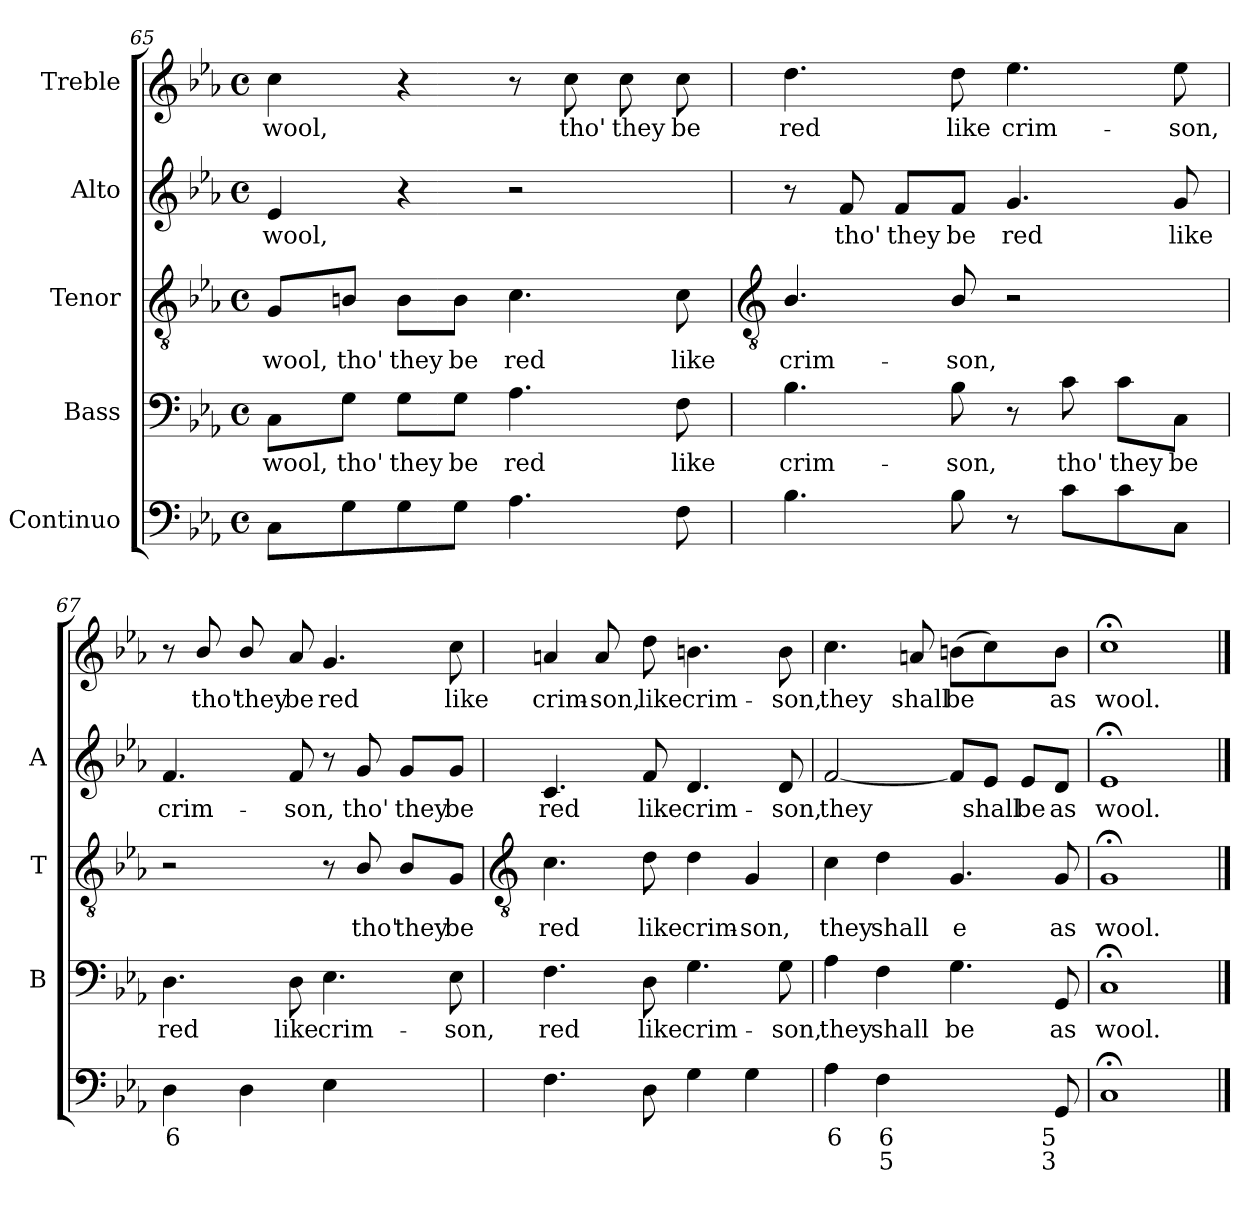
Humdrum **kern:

**kern	**text	**text	**kern	**text	**kern	**text	**kern	**text	**kern	**text
*part5	*part5	*part5	*part4	*part4	*part3	*part3	*part2	*part2	*part1	*part1
*staff5	*staff5	*staff5	*staff4	*staff4	*staff3	*staff3	*staff2	*staff2	*staff1	*staff1
*I"Continuo	*	*	*I"Bass	*	*I"Tenor	*	*I"Alto	*	*I"Treble	*
*	*	*	*I'B	*	*I'T	*	*I'A	*	*	*
*clefF4	*	*	*clefF4	*	*clefGv2	*	*clefG2	*	*clefG2	*
*k[b-e-a-]	*	*	*k[b-e-a-]	*	*k[b-e-a-]	*	*k[b-e-a-]	*	*k[b-e-a-]	*
*E-:	*	*	*E-:	*	*E-:	*	*E-:	*	*E-:	*
*M4/4	*	*	*M4/4	*	*M4/4	*	*M4/4	*	*M4/4	*
*met(c)	*	*	*met(c)	*	*met(c)	*	*met(c)	*	*met(c)	*
=65	=65	=65	=65	=65	=65	=65	=65	=65	=65	=65
!	!	!	!	!LO:LY:b	!	!LO:LY:b	!	!LO:LY:b	!	!LO:LY:b
8CL	.	.	8C\L	wool,	8G/L	wool,	4e-	wool,	4cc	wool,
!	!	!	!	!LO:LY:b	!	!LO:LY:b	!	!	!	!
8G	.	.	8G\J	tho'	8Bn/J	tho'	.	.	.	.
!	!	!	!	!LO:LY:b	!	!LO:LY:b	!	!	!	!
8G	.	.	8G\L	they	8B\L	they	4r	.	4r	.
!	!	!	!	!LO:LY:b	!	!LO:LY:b	!	!	!	!
8GJ	.	.	8G\J	be	8B\J	be	.	.	.	.
!	!	!	!	!LO:LY:b	!	!LO:LY:b	!	!	!	!
4.A-	.	.	4.A-	red	4.c	red	2r	.	8r	.
!	!	!	!	!	!	!	!	!	!	!LO:LY:b
.	.	.	.	.	.	.	.	.	8cc	tho'
!	!	!	!	!	!	!	!	!	!	!LO:LY:b
.	.	.	.	.	.	.	.	.	8cc	they
!	!	!	!	!LO:LY:b	!	!LO:LY:b	!	!	!	!LO:LY:b
8F	.	.	8F	like	8c	like	.	.	8cc	be
!!LO:LB:g=z
=66	=66	=66	=66	=66	=66	=66	=66	=66	=66	=66
*	*	*	*	*	*clefGv2	*	*	*	*	*
!	!	!	!	!LO:LY:b	!	!LO:LY:b	!	!	!	!LO:LY:b
4.B-	.	.	4.B-	crim-	4.B-/	crim-	8r	.	4.dd	red
!	!	!	!	!	!	!	!	!LO:LY:b	!	!
.	.	.	.	.	.	.	8f	tho'	.	.
!	!	!	!	!	!	!	!	!LO:LY:b	!	!
.	.	.	.	.	.	.	8f/L	they	.	.
!	!	!	!	!LO:LY:b	!	!LO:LY:b	!	!LO:LY:b	!	!LO:LY:b
8B-	.	.	8B-	-son,	8B-/	-son,	8f/J	be	8dd	like
!	!	!	!	!	!	!	!	!LO:LY:b	!	!LO:LY:b
8r	.	.	8r	.	2r	.	4.g	red	4.ee-	crim-
!	!	!	!	!LO:LY:b	!	!	!	!	!	!
8cL	.	.	8c	tho'	.	.	.	.	.	.
!	!	!	!	!LO:LY:b	!	!	!	!	!	!
8c	.	.	8c\L	they	.	.	.	.	.	.
!	!	!	!	!LO:LY:b	!	!	!	!LO:LY:b	!	!LO:LY:b
8CJ	.	.	8C\J	be	.	.	8g	like	8ee-	-son,
=67	=67	=67	=67	=67	=67	=67	=67	=67	=67	=67
!	!LO:LY:b	!	!	!LO:LY:b	!	!	!	!LO:LY:b	!	!
4D	6	.	4.D	red	2r	.	4.f	crim-	8r	.
!	!	!	!	!	!	!	!	!	!	!LO:LY:b
.	.	.	.	.	.	.	.	.	8b-/	tho'
!	!	!	!	!	!	!	!	!	!	!LO:LY:b
4D	.	.	.	.	.	.	.	.	8b-/	they
!	!	!	!	!LO:LY:b	!	!	!	!LO:LY:b	!	!LO:LY:b
.	.	.	8D	like	.	.	8f	-son,	8a-	be
!	!	!	!	!LO:LY:b	!	!	!	!	!	!LO:LY:b
4E-	.	.	4.E-	crim-	8r	.	8r	.	4.g	red
!	!	!	!	!	!	!LO:LY:b	!	!LO:LY:b	!	!
.	.	.	.	.	8B-/	tho'	8g	tho'	.	.
!	!LO:LY:b	!	!	!	!	!LO:LY:b	!	!LO:LY:b	!	!
[8E-yy	5	.	.	.	8B-/L	they	8g/L	they	.	.
!	!LO:LY:b	!	!	!LO:LY:b	!	!LO:LY:b	!	!LO:LY:b	!	!LO:LY:b
8E-Lyy]	6	.	8E-	-son,	8G/J	be	8g/J	be	8cc	like
!!LO:LB:g=z
=68	=68	=68	=68	=68	=68	=68	=68	=68	=68	=68
*	*	*	*	*	*clefGv2	*	*	*	*	*
!	!	!	!	!LO:LY:b	!	!LO:LY:b	!	!LO:LY:b	!	!LO:LY:b
4.F	.	.	4.F	red	4.c	red	4.c	red	4an	crim-
!	!	!	!	!	!	!	!	!	!	!LO:LY:b
.	.	.	.	.	.	.	.	.	8a	-son,
!	!	!	!	!LO:LY:b	!	!LO:LY:b	!	!LO:LY:b	!	!LO:LY:b
8D	.	.	8D	like	8d	like	8f	like	8dd	like
!	!	!	!	!LO:LY:b	!	!LO:LY:b	!	!LO:LY:b	!	!LO:LY:b
4G	.	.	4.G	crim-	4d	crim-	4.d	crim-	4.bn	crim-
!	!	!	!	!	!	!LO:LY:b	!	!	!	!
4G	.	.	.	.	4G	-son,	.	.	.	.
!	!	!	!	!LO:LY:b	!	!	!	!LO:LY:b	!	!LO:LY:b
.	.	.	8G	-son,	.	.	8d	-son,	8b	-son,
=69	=69	=69	=69	=69	=69	=69	=69	=69	=69	=69
!	!LO:LY:b	!	!	!LO:LY:b	!	!LO:LY:b	!	!LO:LY:b	!	!LO:LY:b
4A-	6	.	4A-	they	4c	they	[2f	they	4.cc	they
!	!LO:LY:b	!LO:LY:b	!	!LO:LY:b	!	!LO:LY:b	!	!	!	!
4F	6	5	4F	shall	4d	shall	.	.	.	.
!	!	!	!	!	!	!	!	!	!	!LO:LY:b
.	.	.	.	.	.	.	.	.	8an	shall
!	!LO:LY:b	!LO:LY:b	!	!LO:LY:b	!	!LO:LY:b	!	!	!	!LO:LY:b
[8Gyy	7	3	4.G	be	4.G	e	8f/L]	.	(>8bnL	be
!	!LO:LY:b	!LO:LY:b	!	!	!	!	!	!LO:LY:b	!	!
8GLyy_	6	4	.	.	.	.	8e-/J	shall	4cc)	.
!	!	!	!	!	!	!	!	!LO:LY:b	!	!
8GJyy]	.	.	.	.	.	.	8e-/L	be	.	.
!	!LO:LY:b	!LO:LY:b	!	!LO:LY:b	!	!LO:LY:b	!	!LO:LY:b	!	!LO:LY:b
8GGL	5	3	8GG	as	8G	as	8d/J	as	8bJ	as
=70	=70	=70	=70	=70	=70	=70	=70	=70	=70	=70
!	!	!	!	!LO:LY:b	!	!LO:LY:b	!	!LO:LY:b	!	!LO:LY:b
1C;<	.	.	1C;<	wool.	1G;<	wool.	1e-;<	wool.	1cc;<	wool.
==	==	==	==	==	==	==	==	==	==	==
*-	*-	*-	*-	*-	*-	*-	*-	*-	*-	*-
